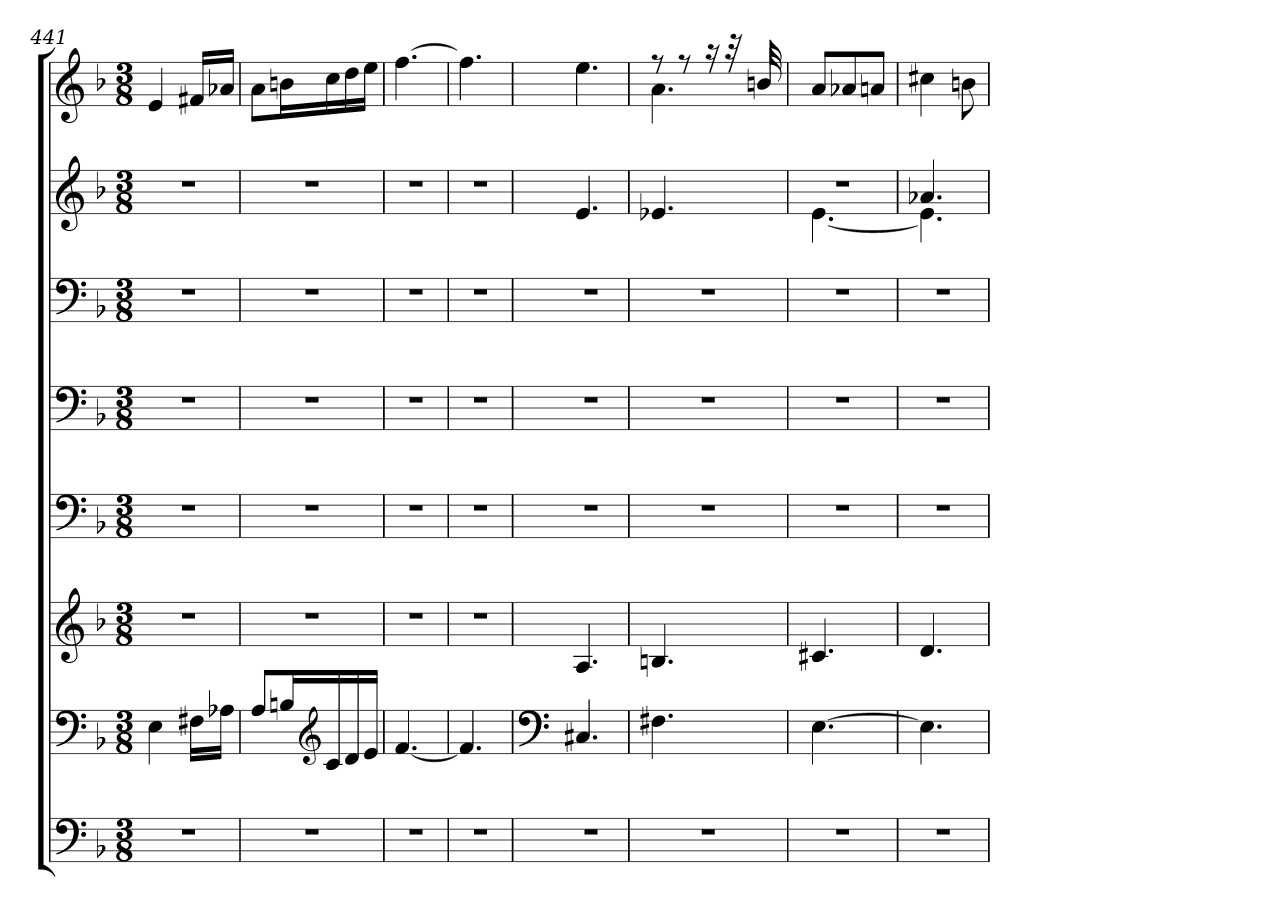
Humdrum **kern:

**kern	**kern	**kern	**kern	**kern	**kern	**kern	**kern
*part5	*part5	*part4	*part4	*part3	*part3	*part2	*part1
*staff8	*staff7	*staff6	*staff5	*staff4	*staff3	*staff2	*staff1
*clefF4	*clefF4	*clefG2	*clefF4	*clefF4	*clefF4	*clefG2	*clefG2
*k[b-]	*k[b-]	*k[b-]	*k[b-]	*k[b-]	*k[b-]	*k[b-]	*k[b-]
*M3/8	*M3/8	*M3/8	*M3/8	*M3/8	*M3/8	*M3/8	*M3/8
=441	=441	=441	=441	=441	=441	=441	=441
4.r	4E\	4.r	4.r	4.r	4.r	4.r	4e/
.	16F#X\LL	.	.	.	.	.	16f#X/LL
.	16A-X\JJ	.	.	.	.	.	16a-X/JJ
=442	=442	=442	=442	=442	=442	=442	=442
4.r	8A/L	4.r	4.r	4.r	4.r	4.r	8a\L
.	16Bn/L	.	.	.	.	.	16bn\L
*	*clefG2	*	*	*	*	*	*
.	16c/	.	.	.	.	.	16cc\
.	16d/	.	.	.	.	.	16dd\
.	16e/JJ	.	.	.	.	.	16ee\JJ
=443	=443	=443	=443	=443	=443	=443	=443
4.r	[4.f/	4.r	4.r	4.r	4.r	4.r	[4.ff\
=444	=444	=444	=444	=444	=444	=444	=444
4.r	4.f/]	4.r	4.r	4.r	4.r	4.r	4.ff\]
!!LO:PB:g=z
=445	=445	=445	=445	=445	=445	=445	=445
*	*clefF4	*	*	*	*	*	*
4.r	4.C#X/	4.A/	4.r	4.r	4.r	4.e/	4.ee\
=446	=446	=446	=446	=446	=446	=446	=446
*	*	*	*	*	*	*	*^
4.r	4.F#X\	4.Bn/	4.r	4.r	4.r	4.e-X/	8r	4.a\
.	.	.	.	.	.	.	8r	.
.	.	.	.	.	.	.	16r	.
.	.	.	.	.	.	.	32r	.
.	.	.	.	.	.	.	32bn/	.
*	*	*	*	*	*	*	*v	*v
=447	=447	=447	=447	=447	=447	=447	=447
*	*	*	*	*	*	*^	*
4.r	[4.E\	4.c#X/	4.r	4.r	4.r	4.r	[4.e\	8a/L
.	.	.	.	.	.	.	.	8a-X/
.	.	.	.	.	.	.	.	8an/J
=448	=448	=448	=448	=448	=448	=448	=448	=448
4.r	4.E\]	4.d/	4.r	4.r	4.r	4.a-X/	4.e\]	4cc#X\
*	*	*	*	*	*	*	*	*MM147
.	.	.	.	.	.	.	.	8bn\
*	*	*	*	*	*	*v	*v	*
=	=	=	=	=	=	=	=
*-	*-	*-	*-	*-	*-	*-	*-
